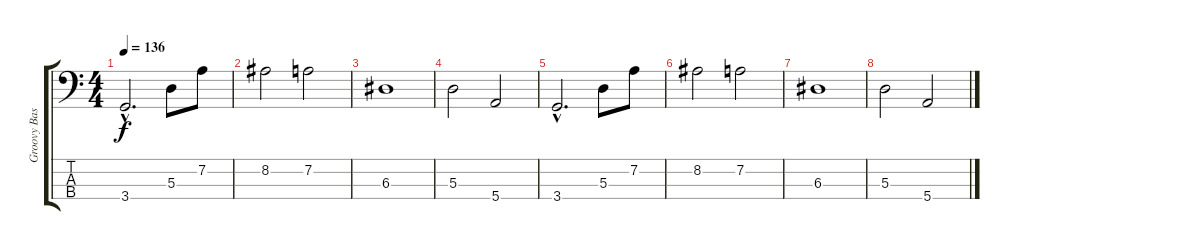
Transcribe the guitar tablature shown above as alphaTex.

\track ("Groovy Bass" "Groovy Bas") {instrument electricbasspick}
\staff {score tabs}
\tuning (G2 D2 A1 E1) {hide}
\ts (4 4)
\tempo 136
\clef f4
\ks c
3.4{hac}.2{d dy f} 5.3.8 7.2.8 |
8.2.2 7.2.2 |
6.3.1 |
5.3.2 5.4.2 |
3.4{hac}.2{d} 5.3.8 7.2.8 |
8.2.2 7.2.2 |
6.3.1 |
5.3.2 5.4.2
